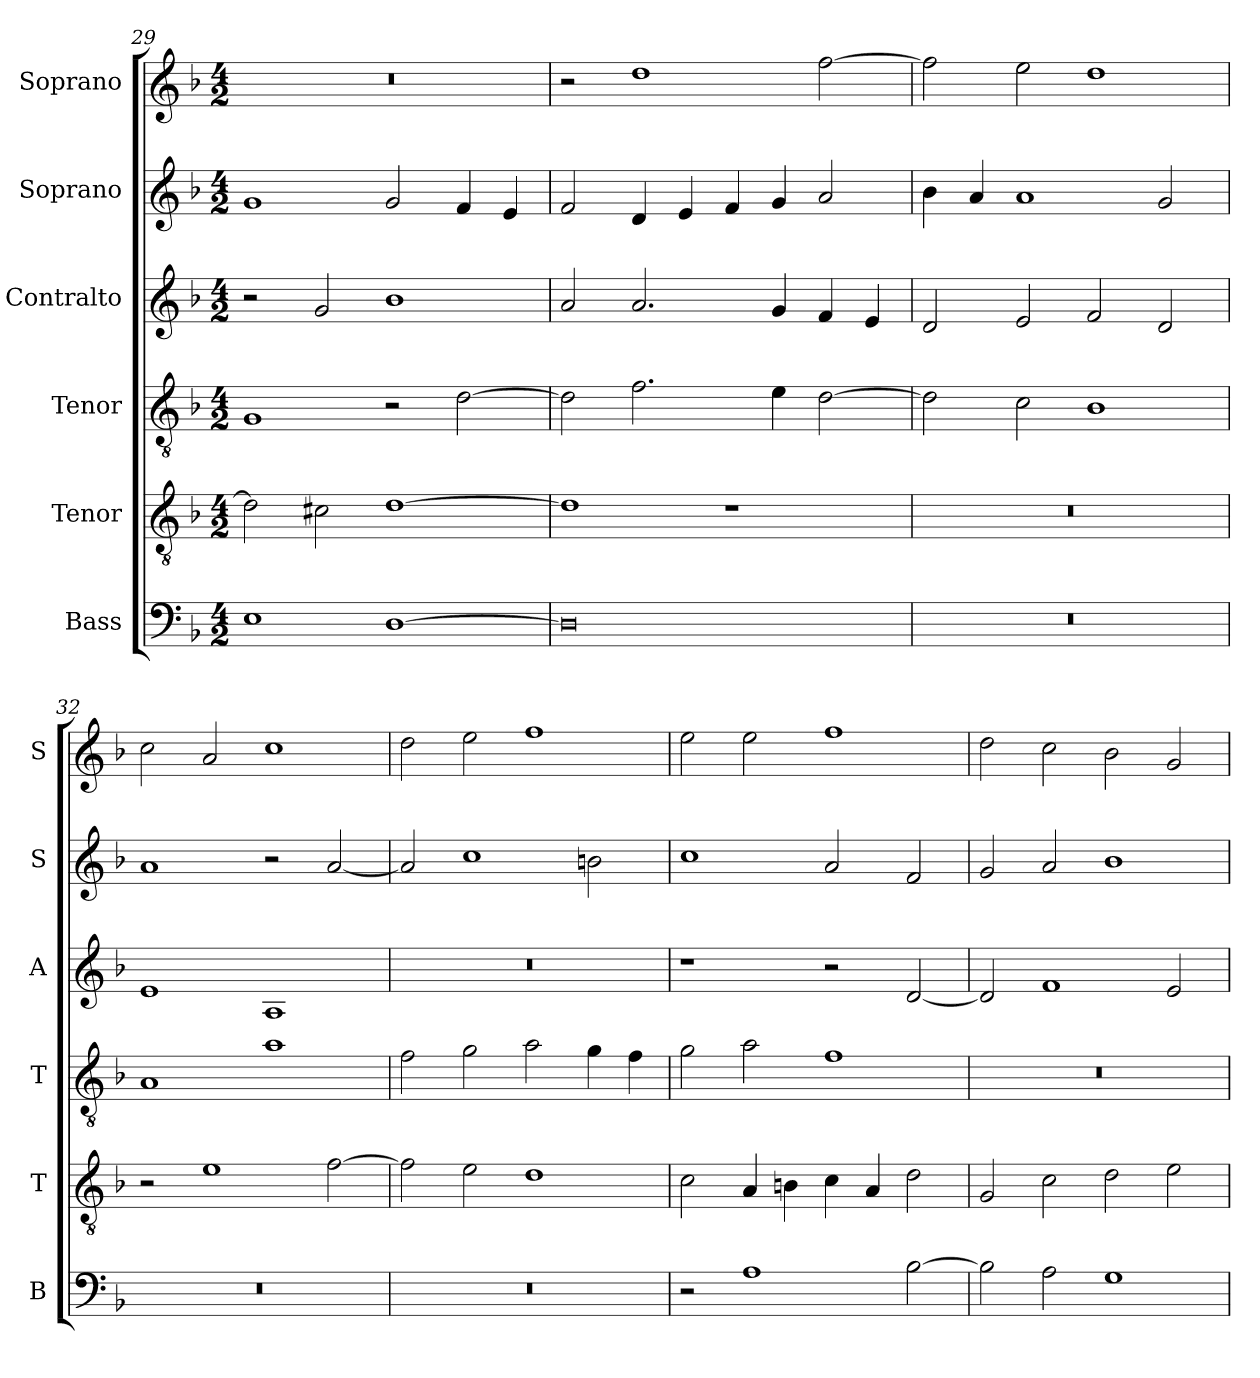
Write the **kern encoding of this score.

**kern	**kern	**kern	**kern	**kern	**kern
*part6	*part5	*part4	*part3	*part2	*part1
*staff6	*staff5	*staff4	*staff3	*staff2	*staff1
*I"Bass	*I"Tenor	*I"Tenor	*I"Contralto	*I"Soprano	*I"Soprano
*I'B	*I'T	*I'T	*I'A	*I'S	*I'S
*clefF4	*clefGv2	*clefGv2	*clefG2	*clefG2	*clefG2
*k[b-]	*k[b-]	*k[b-]	*k[b-]	*k[b-]	*k[b-]
*G:dor	*G:dor	*G:dor	*G:dor	*G:dor	*G:dor
*M4/2	*M4/2	*M4/2	*M4/2	*M4/2	*M4/2
=29	=29	=29	=29	=29	=29
1E	2d]	1G	2r	1g	0r
.	2c#X	.	2g	.	.
[1D	[1d	2r	1b-	2g	.
.	.	[2d	.	4f	.
.	.	.	.	4e	.
=30	=30	=30	=30	=30	=30
0D]	1d]	2d]	2a	2f	2r
.	.	2.f	2.a	4d	1dd
.	.	.	.	4e	.
.	1r	.	.	4f	.
.	.	4e	4g	4g	.
.	.	[2d	4f	2a	[2ff
.	.	.	4e	.	.
=31	=31	=31	=31	=31	=31
0r	0r	2d]	2d	4b-	2ff]
.	.	.	.	4a	.
.	.	2c	2e	1a	2ee
.	.	1B-	2f	.	1dd
.	.	.	2d	2g	.
=32	=32	=32	=32	=32	=32
0r	2r	1A	1e	1a	2cc
.	1e	.	.	.	2a
.	.	1a	1A	2r	1cc
.	[2f	.	.	[2a	.
=33	=33	=33	=33	=33	=33
0r	2f]	2f	0r	2a]	2dd
.	2e	2g	.	1cc	2ee
.	1d	2a	.	.	1ff
.	.	4g	.	2bn	.
.	.	4f	.	.	.
=34	=34	=34	=34	=34	=34
2r	2c	2g	1r	1cc	2ee
1A	4A	2a	.	.	2ee
.	4Bn	.	.	.	.
.	4c	1f	2r	2a	1ff
.	4A	.	.	.	.
[2B-	2d	.	[2d	2f	.
=35	=35	=35	=35	=35	=35
2B-]	2G	0r	2d]	2g	2dd
2A	2c	.	1f	2a	2cc
1G	2d	.	.	1b-	2b-
.	2e	.	2e	.	2g
=	=	=	=	=	=
*-	*-	*-	*-	*-	*-
